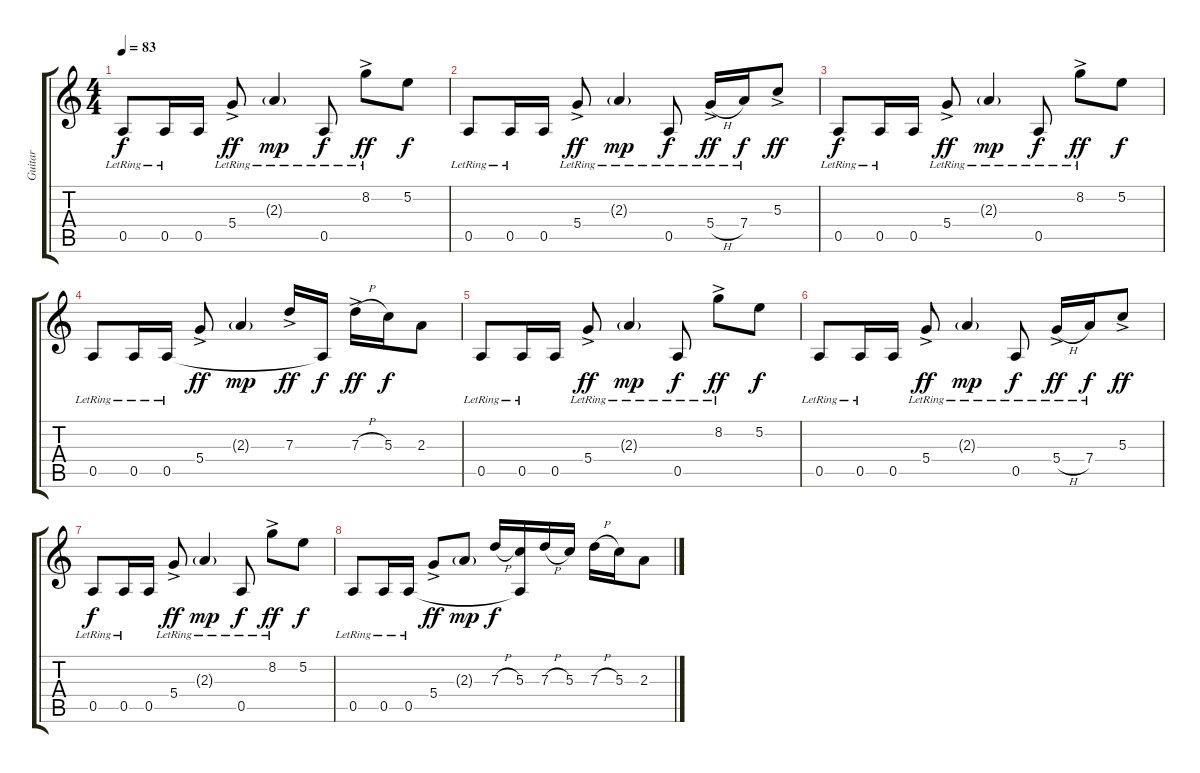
\track ("Guitar" "Guitar") {instrument electricguitarjazz}
\staff {score tabs}
\tuning (E4 B3 G3 D3 A2 E2) {hide}
\ts (4 4)
\tempo 83
\clef g2
\ks c
0.5{lr}.8{dy f} 0.5{lr}.16 0.5.16 5.4{ac lr}.8{dy ff} 2.3{g lr}.4{dy mp} 0.5{lr}.8{dy f} 8.2{ac lr}.8{dy ff} 5.2.8{dy f} |
0.5{lr}.8 0.5{lr}.16 0.5.16 5.4{ac lr}.8{dy ff} 2.3{g lr}.4{dy mp} 0.5{lr}.8{dy f} 5.4{h ac lr}.16{dy ff} 7.4{lr}.16{dy f} 5.3{ac}.8{dy ff} |
0.5{lr}.8{dy f} 0.5{lr}.16 0.5.16 5.4{ac lr}.8{dy ff} 2.3{g lr}.4{dy mp} 0.5{lr}.8{dy f} 8.2{ac lr}.8{dy ff} 5.2.8{dy f} |
0.5{lr}.8 0.5{lr}.16 0.5{lr}.16 5.4{ac}.8{dy ff} 2.3{g}.4{dy mp} 7.3{ac}.16{dy ff} 0.5{t}.16{dy f} 7.3{h ac}.16{dy ff} 5.3.16{dy f} 2.3.8 |
0.5{lr}.8 0.5{lr}.16 0.5.16 5.4{ac lr}.8{dy ff} 2.3{g lr}.4{dy mp} 0.5{lr}.8{dy f} 8.2{ac lr}.8{dy ff} 5.2.8{dy f} |
0.5{lr}.8 0.5{lr}.16 0.5.16 5.4{ac lr}.8{dy ff} 2.3{g lr}.4{dy mp} 0.5{lr}.8{dy f} 5.4{h ac lr}.16{dy ff} 7.4{lr}.16{dy f} 5.3{ac}.8{dy ff} |
0.5{lr}.8{dy f} 0.5{lr}.16 0.5.16 5.4{ac lr}.8{dy ff} 2.3{g lr}.4{dy mp} 0.5{lr}.8{dy f} 8.2{ac lr}.8{dy ff} 5.2.8{dy f} |
0.5{lr}.8 0.5{lr}.16 0.5{lr}.16 5.4{ac}.8{dy ff} 2.3{g}.8{dy mp} 7.3{h}.16{dy f} (5.3 0.5{t}).16 7.3{h}.16 5.3.16 7.3{h}.16 5.3.16 2.3.8
